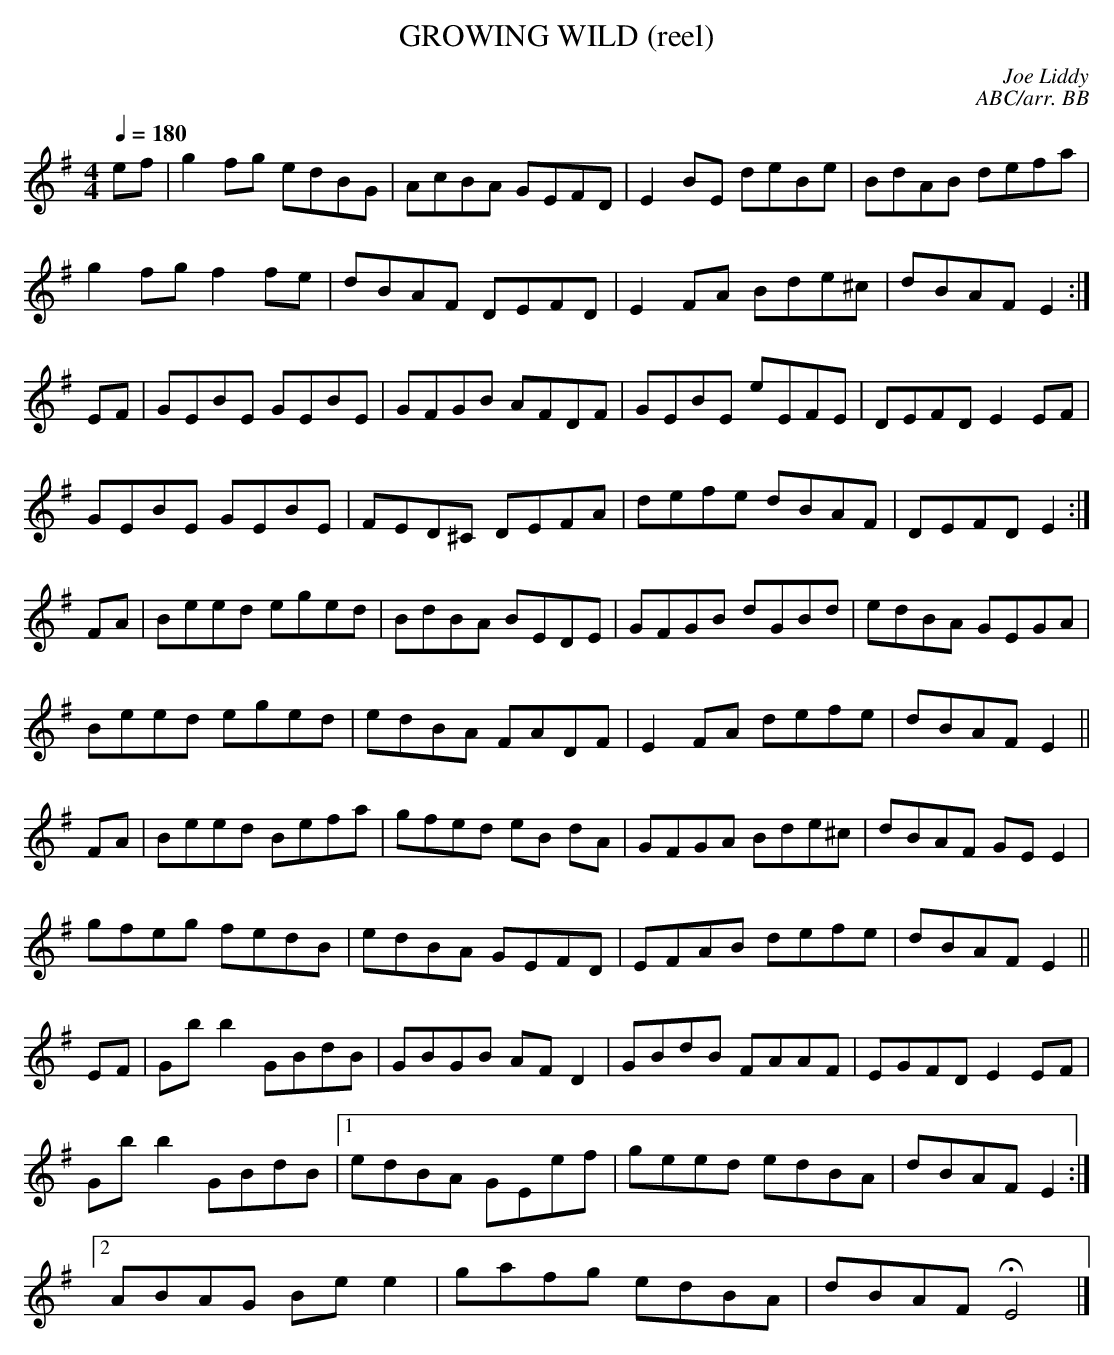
X:1
T:GROWING WILD (reel)
C:Joe Liddy
C:ABC/arr. BB
Q:1/4=180
M:4/4
L:1/8
K:Em
ef|g2fg edBG|AcBA GEFD|E2BE deBe|BdAB defa |
g2fg f2fe|dBAF DEFD|E2FA Bde^c|dBAF E2 :|
EF|GEBE GEBE|GFGB AFDF|GEBE eEFE|DEFD E2EF |
GEBE GEBE|FED^C DEFA|defe dBAF|DEFD E2 :|
FA|Beed eged|BdBA BEDE|GFGB dGBd|edBA GEGA |
Beed eged|edBA FADF|E2FA defe|dBAF E2 ||
FA|Beed Befa|gfed eB dA|GFGA Bde^c|dBAF GEE2 |
gfeg fedB|edBA GEFD|EFAB defe|dBAF E2 ||
EF|Gbb2 GBdB|GBGB AFD2|GBdB FAAF|EGFD E2EF |
Gbb2 GBdB |1 edBA GEef|geed edBA|dBAF E2 :|
[2 ABAG Bee2|gafg edBA|dBAF HE4 |]
